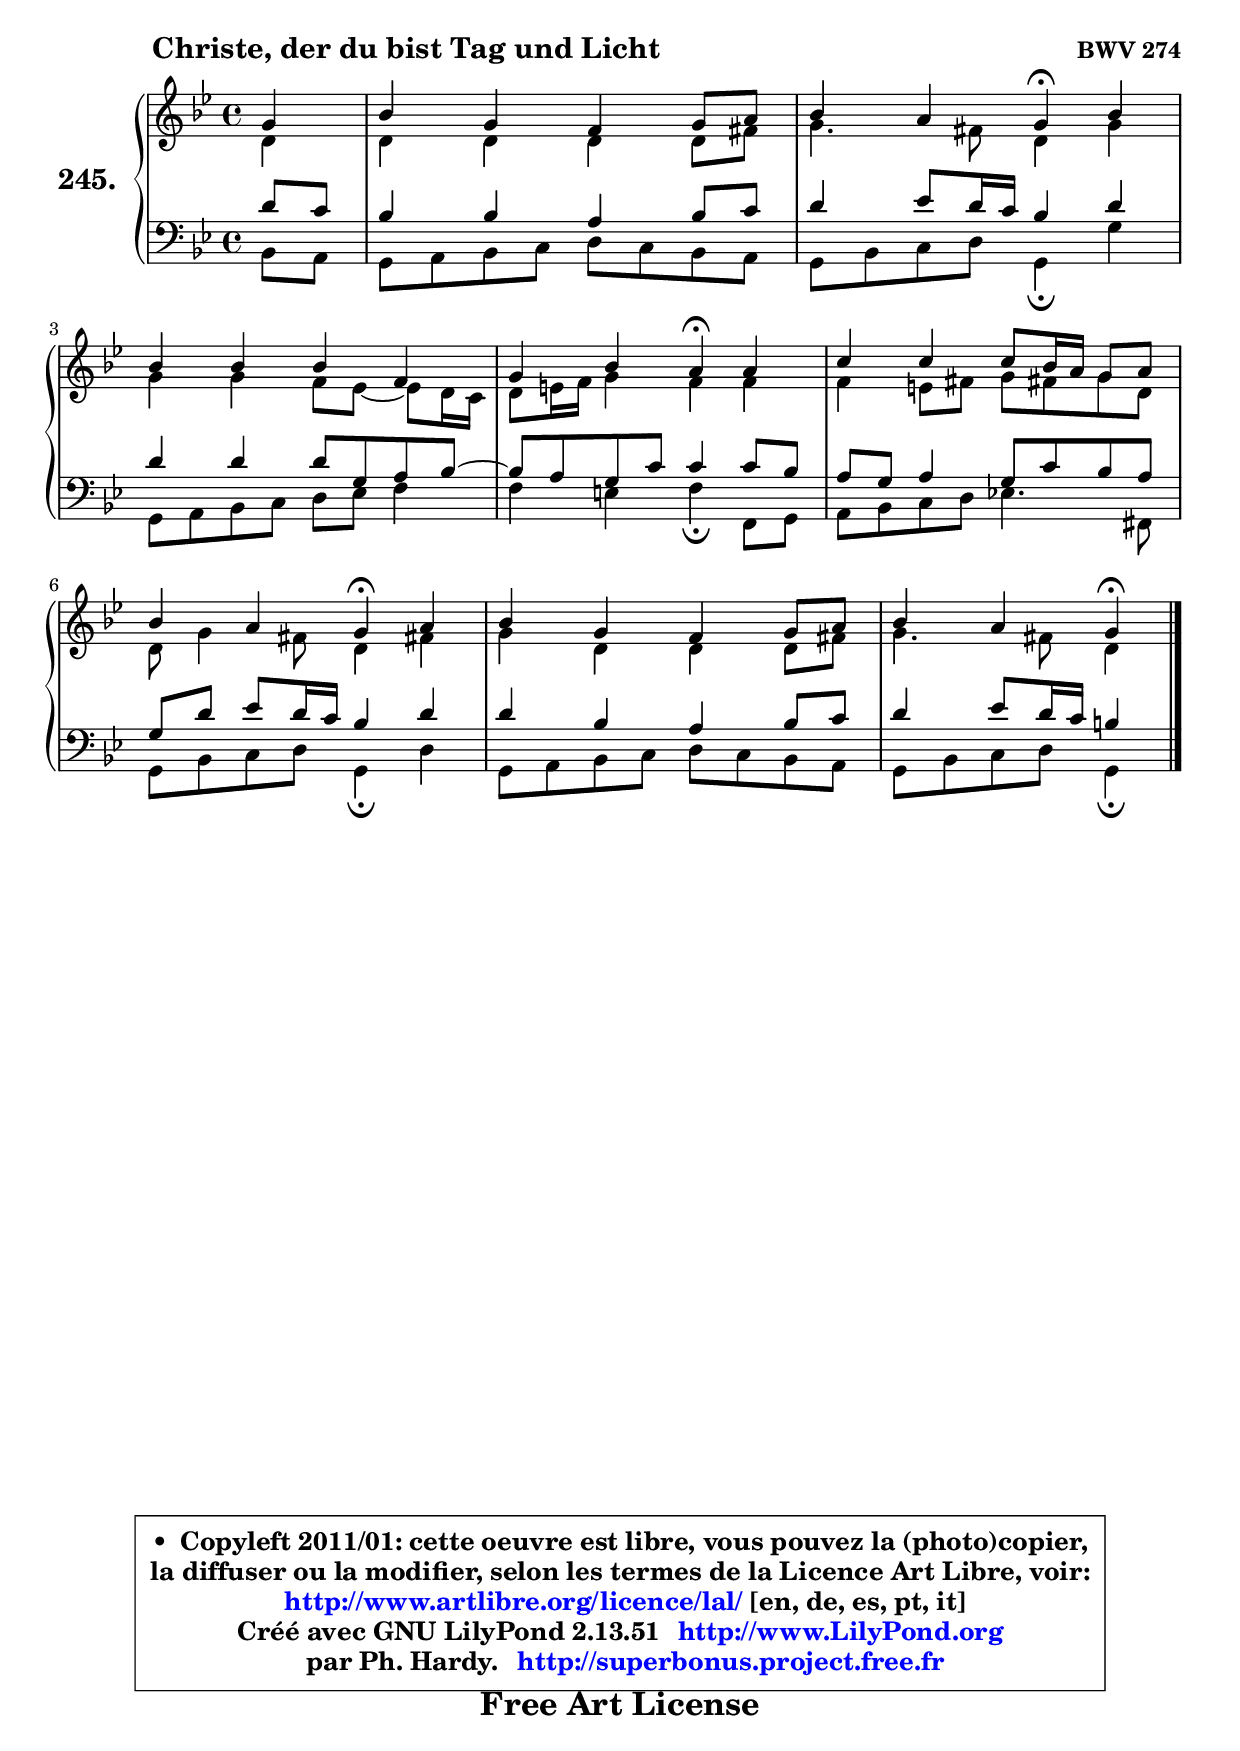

\version "2.13.51"

    \paper {
%	system-system-spacing #'padding = #0.1
%	score-system-spacing #'padding = #0.1
%	ragged-bottom = ##f
%	ragged-last-bottom = ##f
	}

    \header {
      opus = \markup { \bold "BWV 274" }
      piece = \markup { \hspace #9 \fontsize #2 \bold "Christe, der du bist Tag und Licht" }
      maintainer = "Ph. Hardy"
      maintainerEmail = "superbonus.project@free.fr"
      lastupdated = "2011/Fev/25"
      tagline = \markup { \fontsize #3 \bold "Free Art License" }
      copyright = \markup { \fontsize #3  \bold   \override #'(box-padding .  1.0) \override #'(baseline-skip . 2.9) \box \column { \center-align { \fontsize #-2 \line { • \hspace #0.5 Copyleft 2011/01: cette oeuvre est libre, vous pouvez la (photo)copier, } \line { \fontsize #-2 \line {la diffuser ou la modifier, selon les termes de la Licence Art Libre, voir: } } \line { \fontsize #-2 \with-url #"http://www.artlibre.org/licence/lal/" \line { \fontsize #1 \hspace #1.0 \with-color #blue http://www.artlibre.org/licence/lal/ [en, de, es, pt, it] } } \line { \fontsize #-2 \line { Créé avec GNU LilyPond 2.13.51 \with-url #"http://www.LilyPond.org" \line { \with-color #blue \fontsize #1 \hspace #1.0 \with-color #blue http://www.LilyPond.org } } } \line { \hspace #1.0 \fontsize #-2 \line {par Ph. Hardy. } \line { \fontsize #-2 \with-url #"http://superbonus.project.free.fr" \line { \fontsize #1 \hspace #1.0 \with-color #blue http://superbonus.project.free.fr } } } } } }

	  }

  guidemidi = {
        r4 |
        R1 |
        r2 \tempo 4 = 30 r4 \tempo 4 = 78 r4 |
        R1 |
        r2 \tempo 4 = 30 r4 \tempo 4 = 78 r4 |
        R1 |
        r2 \tempo 4 = 30 r4 \tempo 4 = 78 r4 |
        R1 |
        r2 \tempo 4 = 30 r4 
	}

  upper = {
	\time 4/4
	\key g \minor
	\clef treble
	\partial 4
	\voiceOne
	<< { 
	% SOPRANO
	\set Voice.midiInstrument = "acoustic grand"
	\relative c'' {
        g4 |
        bes4 g f g8 a |
        bes4 a g\fermata bes |
        bes4 bes bes f |
        g4 bes a\fermata a |
        c4 c c8 bes16 a g8 a |
        bes4 a g\fermata a |
        bes4 g f g8 a |
        bes4 a g4\fermata
        \bar "|."
	} % fin de relative
	}

	\context Voice="1" { \voiceTwo 
	% ALTO
	\set Voice.midiInstrument = "acoustic grand"
	\relative c' {
        d4 |
        d4 d d d8 fis |
        g4. fis8 d4 g |
        g4 g f8 es ~ es d16 c |
        d8 e16 f g4 f f |
        f4 e8 fis g fis! g d |
        d8 g4 fis8 d4 fis! |
        g4 d d d8 fis |
        g4. fis8 d4
        \bar "|."
	} % fin de relative
	\oneVoice
	} >>
	}

    lower = {
	\time 4/4
	\key g \minor
	\clef bass
	\partial 4
	\voiceOne
	<< { 
	% TENOR
	\set Voice.midiInstrument = "acoustic grand"
	\relative c' {
        d8 c |
        bes4 bes a bes8 c |
        d4 es8 d16 c bes4 d |
        d4 d d8 g, a bes ~ |
	bes8 a8 g c c4 c8 bes |
        a8 g a4 g8 c bes a |
        g8 d' es d16 c bes4 d |
        d4 bes a bes8 c |
        d4 es8 d16 c b4
        \bar "|."
	} % fin de relative
	}
	\context Voice="1" { \voiceTwo 
	% BASS
	\set Voice.midiInstrument = "acoustic grand"
	\relative c {
        bes8 a |
        g8 a bes c d c bes a |
        g8 bes c d g,4\fermata g' |
        g,8 a bes c d es f4 |
        f4 e f\fermata f,8 g |
        a8 bes c d es!4. fis,8 |
        g8 bes c d g,4\fermata d' |
        g,8 a bes c d c bes a |
        g8 bes c d g,4\fermata
        \bar "|."
	} % fin de relative
	\oneVoice
	} >>
	}


    \score { 

	\new PianoStaff <<
	\set PianoStaff.instrumentName = \markup { \bold \huge "245." }
	\new Staff = "upper" \upper
	\new Staff = "lower" \lower
	>>

    \layout {
%	ragged-last = ##f
	   }

         } % fin de score

  \score {
    \unfoldRepeats { << \guidemidi \upper \lower >> }
    \midi {
    \context {
     \Staff
      \remove "Staff_performer"
               }

     \context {
      \Voice
       \consists "Staff_performer"
                }

     \context { 
      \Score
      tempoWholesPerMinute = #(ly:make-moment 78 4)
		}
	    }
	}

